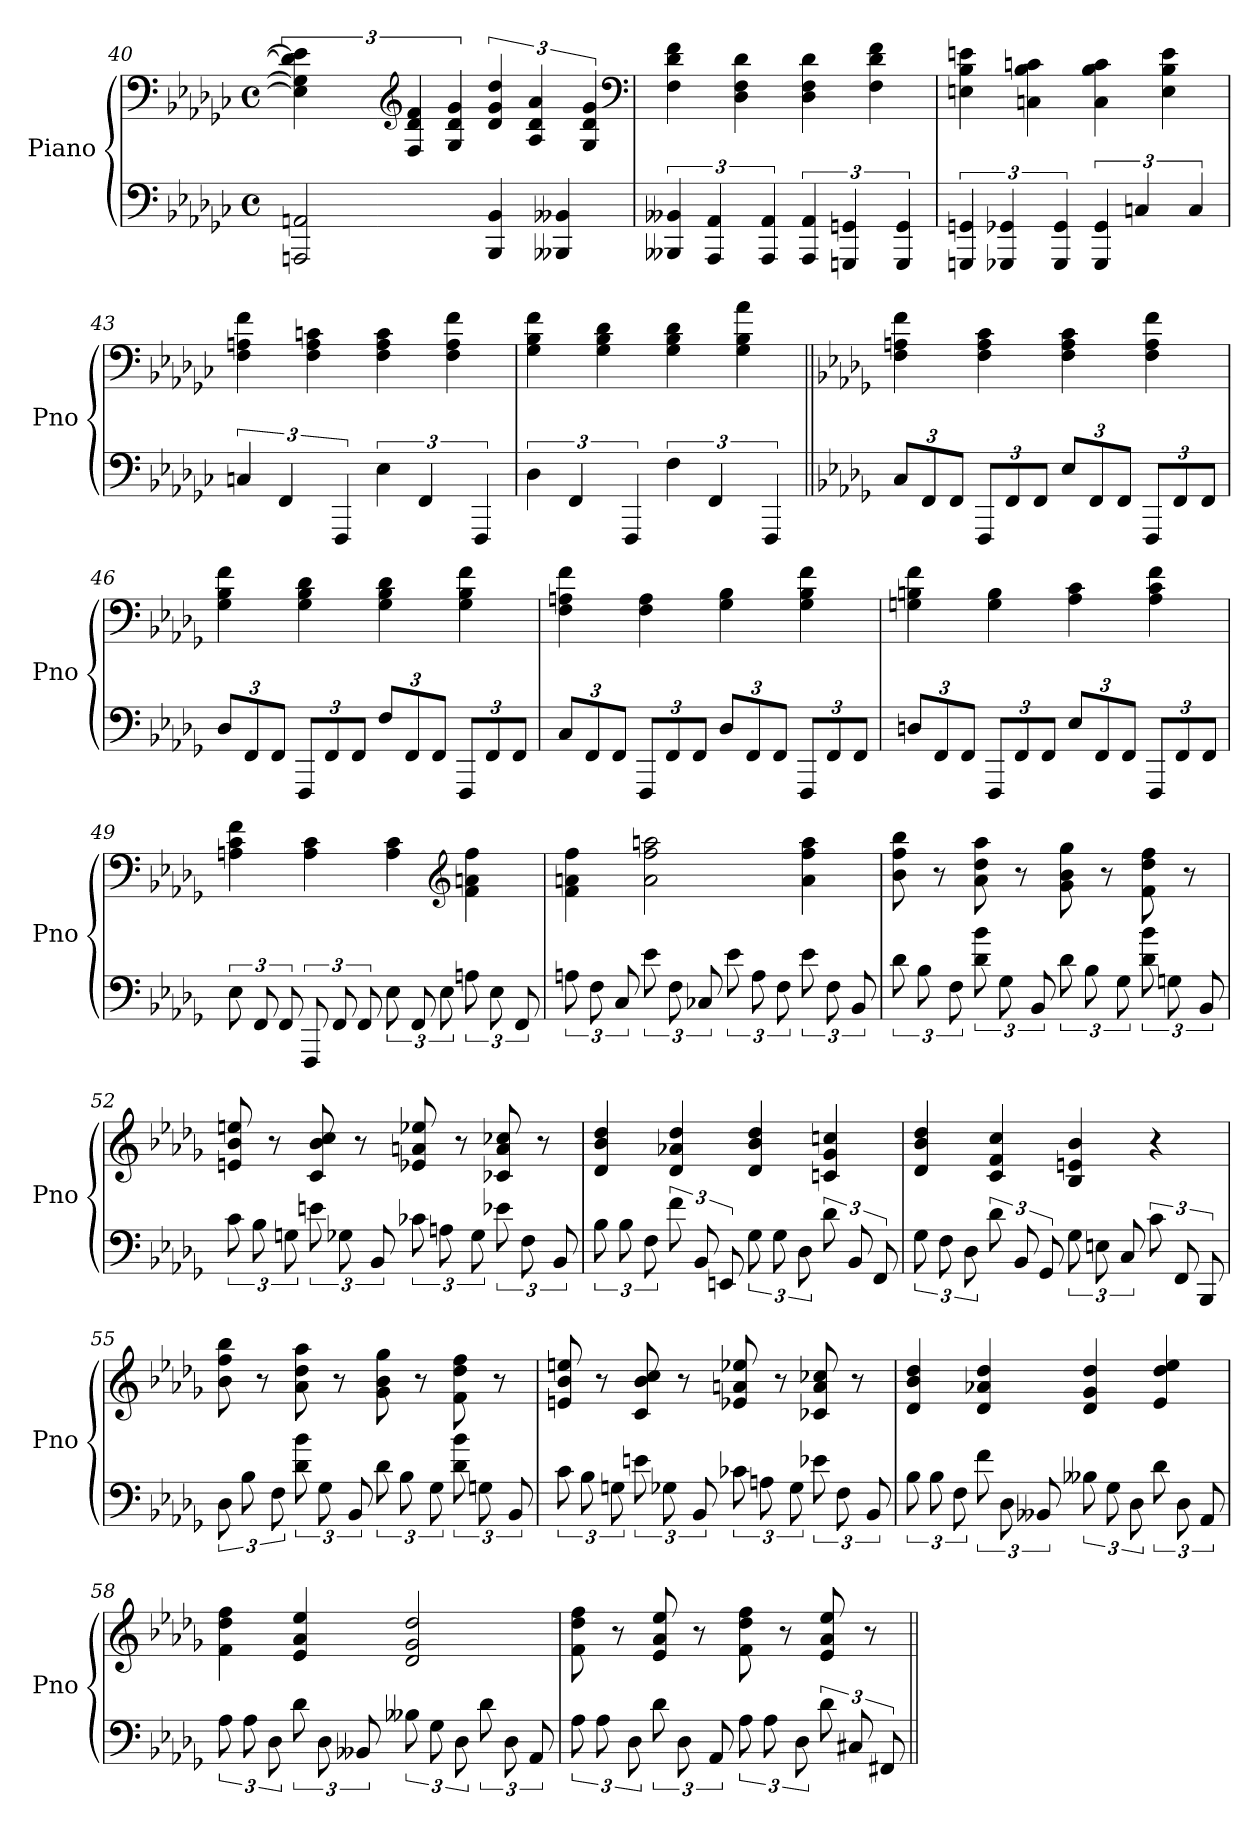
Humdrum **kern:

**kern	**kern
*part1	*part1
*staff2	*staff1
*I"Piano	*
*I'Pno	*
*clefF4	*clefF4
*k[b-e-a-d-g-c-]	*k[b-e-a-d-g-c-]
*M4/4	*M4/4
*met(c)	*met(c)
=40	=40
2AAAn 2AAn	6E-] 6G-] 6d-] 6e-]
*	*clefG2
.	6F 6d- 6f
.	6G- 6d- 6g-
4BBB- 4BB-	6d- 6g- 6dd-
.	6A- 6d- 6a-
4BBB--X 4BB--X	.
.	6G- 6d- 6g-
*	*clefF4
=41	=41
6BBB--X 6BB--X	4F 4d- 4f
6AAA- 6AA-	.
.	4D- 4F 4d-
6AAA- 6AA-	.
6AAA- 6AA-	4D- 4F 4d-
6GGGn 6GGn	.
.	4F 4d- 4f
6GGG 6GG	.
=42	=42
6GGGn 6GGn	4En 4B- 4en
6GGG-X 6GG-X	.
.	4Cn 4B- 4cn
6GGG- 6GG-	.
6GGG- 6GG-	4C 4B- 4c
6Cn	.
.	4E 4B- 4e
6C	.
=43	=43
6Cn	4F 4An 4f
6FF	.
.	4F 4A 4cn
6FFF	.
6E-	4F 4A 4c
6FF	.
.	4F 4A 4f
6FFF	.
=44	=44
6D-	4G- 4B- 4f
6FF	.
.	4G- 4B- 4d-
6FFF	.
6F	4G- 4B- 4d-
6FF	.
.	4G- 4B- 4a-
6FFF	.
=45||	=45||
*k[b-e-a-d-g-]	*k[b-e-a-d-g-]
12CL	4F 4An 4f
12FF	.
12FFJ	.
12FFFL	4F 4A 4c
12FF	.
12FFJ	.
12E-L	4F 4A 4c
12FF	.
12FFJ	.
12FFFL	4F 4A 4f
12FF	.
12FFJ	.
=46	=46
12D-L	4G- 4B- 4f
12FF	.
12FFJ	.
12FFFL	4G- 4B- 4d-
12FF	.
12FFJ	.
12FL	4G- 4B- 4d-
12FF	.
12FFJ	.
12FFFL	4G- 4B- 4f
12FF	.
12FFJ	.
=47	=47
12CL	4F 4An 4f
12FF	.
12FFJ	.
12FFFL	4F 4A
12FF	.
12FFJ	.
12D-L	4G- 4B-
12FF	.
12FFJ	.
12FFFL	4G- 4B- 4f
12FF	.
12FFJ	.
=48	=48
12DnL	4Gn 4Bn 4f
12FF	.
12FFJ	.
12FFFL	4G 4B
12FF	.
12FFJ	.
12E-L	4A- 4c
12FF	.
12FFJ	.
12FFFL	4A- 4c 4f
12FF	.
12FFJ	.
=49	=49
12E-	4An 4c 4f
12FF	.
12FF	.
12FFF	4A 4c
12FF	.
12FF	.
12E-	4A 4c
12FF	.
12E-	.
*	*clefG2
12An	4f 4an 4ff
12E-	.
12FF	.
=50	=50
12An	4f 4an 4ff
12F	.
12C	.
12e-	2a 2ff 2aan
12F	.
12C-X	.
12e-	.
12A	.
12F	.
12e-	4a 4ff 4aa
12F	.
12BB-	.
=51	=51
12d-	8b- 8ff 8bb-
12B-	.
.	8r
12F	.
12d- 12b-	8a- 8dd- 8aa-
12G-	.
.	8r
12BB-	.
12d-	8g- 8b- 8gg-
12B-	.
.	8r
12G-	.
12d- 12b-	8f 8dd- 8ff
12Gn	.
.	8r
12BB-	.
=52	=52
12c	8en 8b- 8een
12B-	.
.	8r
12Gn	.
12en	8c 8b- 8cc
12G-X	.
.	8r
12BB-	.
12c-X	8e-X 8an 8ee-X
12An	.
.	8r
12G-	.
12e-X	8c-X 8a 8cc-X
12F	.
.	8r
12BB-	.
=53	=53
12B-	4d- 4b- 4dd-
12B-	.
12F	.
12f	4d- 4a-X 4dd-
12BB-	.
12EEn	.
12G-	4d- 4b- 4dd-
12G-	.
12D-	.
12d-	4cn 4g- 4ccn
12BB-	.
12FF	.
=54	=54
12G-	4d- 4b- 4dd-
12F	.
12D-	.
12d-	4c 4f 4cc
12BB-	.
12GG-	.
12G-	4B- 4en 4b-
12En	.
12C	.
12c	4r
12FF	.
12BBB-	.
=55	=55
12D-	8b- 8ff 8bb-
12B-	.
.	8r
12F	.
12d- 12b-	8a- 8dd- 8aa-
12G-	.
.	8r
12BB-	.
12d-	8g- 8b- 8gg-
12B-	.
.	8r
12G-	.
12d- 12b-	8f 8dd- 8ff
12Gn	.
.	8r
12BB-	.
=56	=56
12c	8en 8b- 8een
12B-	.
.	8r
12Gn	.
12en	8c 8b- 8cc
12G-X	.
.	8r
12BB-	.
12c-X	8e-X 8an 8ee-X
12An	.
.	8r
12G-	.
12e-X	8c-X 8a 8cc-X
12F	.
.	8r
12BB-	.
=57	=57
12B-	4d- 4b- 4dd-
12B-	.
12F	.
12f	4d- 4a-X 4dd-
12D-	.
12BB--X	.
12B--X	4d- 4g- 4dd-
12G-	.
12D-	.
12d-	4e- 4dd- 4ee-
12D-	.
12AA-	.
=58	=58
12A-	4f 4dd- 4ff
12A-	.
12D-	.
12d-	4e- 4a- 4ee-
12D-	.
12BB--X	.
12B--X	2d- 2g- 2dd-
12G-	.
12D-	.
12d-	.
12D-	.
12AA-	.
=59	=59
12A-	8f 8dd- 8ff
12A-	.
.	8r
12D-	.
12d-	8e- 8a- 8ee-
12D-	.
.	8r
12AA-	.
12A-	8f 8dd- 8ff
12A-	.
.	8r
12D-	.
12d-	8e- 8a- 8ee-
12C#X	.
.	8r
12FF#X	.
=||	=||
*-	*-
